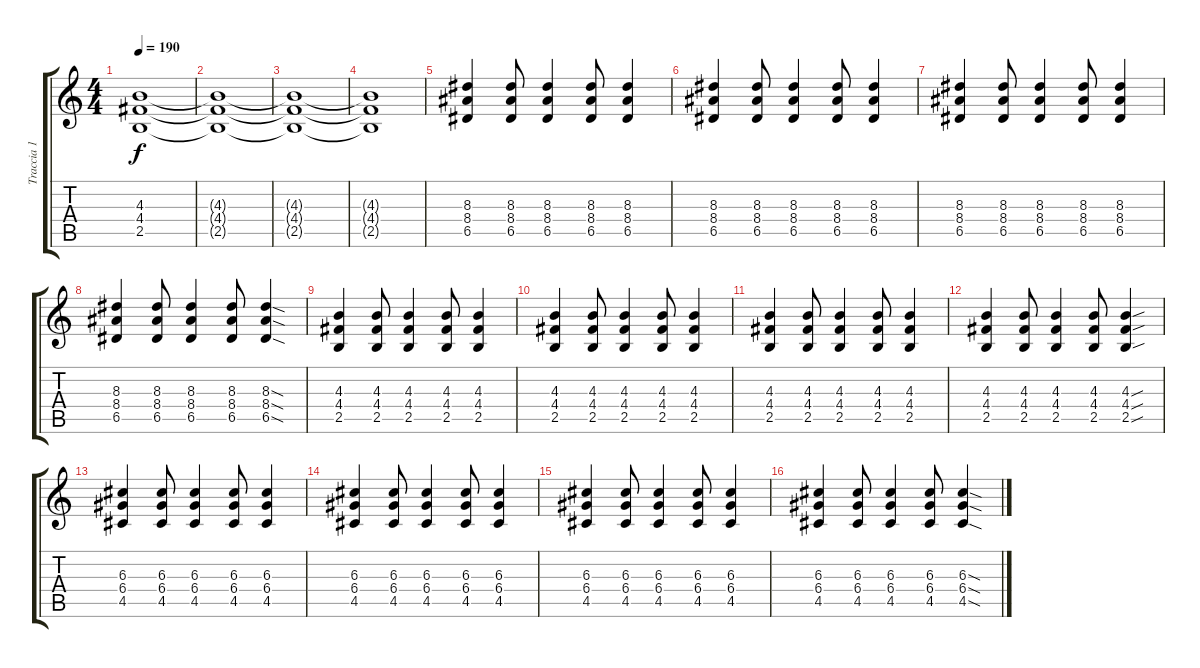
\track ("Traccia 1" "Traccia 1") {instrument distortionguitar}
\staff {score tabs}
\tuning (E4 B3 G3 D3 A2 E2) {hide}
\ts (4 4)
\tempo 190
\clef g2
\ks c
(4.3 4.4 2.5).1{dy f} |
(4.3{t} 4.4{t} 2.5{t}).1 |
(4.3{t} 4.4{t} 2.5{t}).1 |
(4.3{t} 4.4{t} 2.5{t}).1 |
(8.3 8.4 6.5).4 (8.3 8.4 6.5).8 (8.3 8.4 6.5).4 (8.3 8.4 6.5).8 (8.3 8.4 6.5).4 |
(8.3 8.4 6.5).4 (8.3 8.4 6.5).8 (8.3 8.4 6.5).4 (8.3 8.4 6.5).8 (8.3 8.4 6.5).4 |
(8.3 8.4 6.5).4 (8.3 8.4 6.5).8 (8.3 8.4 6.5).4 (8.3 8.4 6.5).8 (8.3 8.4 6.5).4 |
(8.3 8.4 6.5).4 (8.3 8.4 6.5).8 (8.3 8.4 6.5).4 (8.3 8.4 6.5).8 (8.3{sod} 8.4{sod} 6.5{sod}).4 |
(4.3 4.4 2.5).4 (4.3 4.4 2.5).8 (4.3 4.4 2.5).4 (4.3 4.4 2.5).8 (4.3 4.4 2.5).4 |
(4.3 4.4 2.5).4 (4.3 4.4 2.5).8 (4.3 4.4 2.5).4 (4.3 4.4 2.5).8 (4.3 4.4 2.5).4 |
(4.3 4.4 2.5).4 (4.3 4.4 2.5).8 (4.3 4.4 2.5).4 (4.3 4.4 2.5).8 (4.3 4.4 2.5).4 |
(4.3 4.4 2.5).4 (4.3 4.4 2.5).8 (4.3 4.4 2.5).4 (4.3 4.4 2.5).8 (4.3{sou} 4.4{sou} 2.5{sou}).4 |
(6.3 6.4 4.5).4 (6.3 6.4 4.5).8 (6.3 6.4 4.5).4 (6.3 6.4 4.5).8 (6.3 6.4 4.5).4 |
(6.3 6.4 4.5).4 (6.3 6.4 4.5).8 (6.3 6.4 4.5).4 (6.3 6.4 4.5).8 (6.3 6.4 4.5).4 |
(6.3 6.4 4.5).4 (6.3 6.4 4.5).8 (6.3 6.4 4.5).4 (6.3 6.4 4.5).8 (6.3 6.4 4.5).4 |
(6.3 6.4 4.5).4 (6.3 6.4 4.5).8 (6.3 6.4 4.5).4 (6.3 6.4 4.5).8 (6.3{sod} 6.4{sod} 4.5{sod}).4
